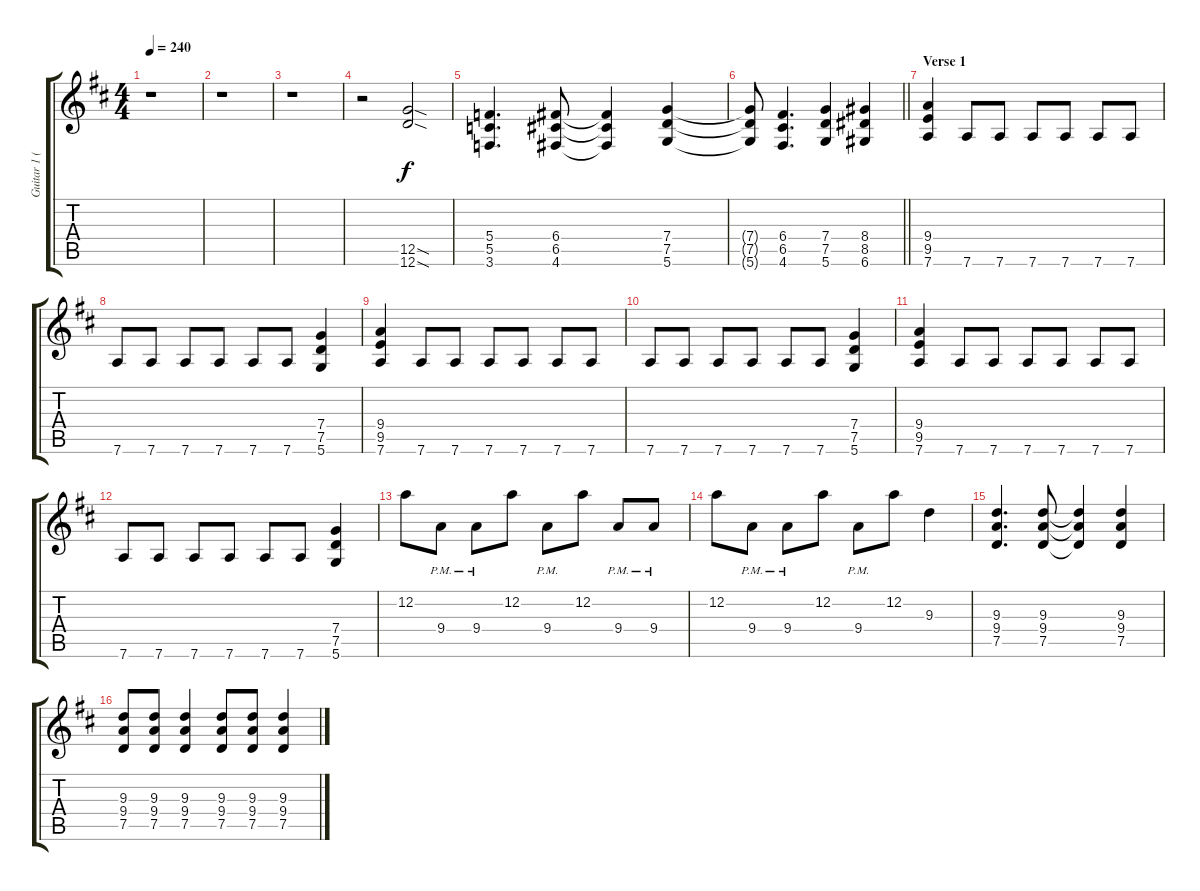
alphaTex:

\track ("Guitar 1 (Rhythm)" "Guitar 1 (") {instrument overdrivenguitar}
\staff {score tabs}
\tuning (D4 A3 F3 C3 G2 D2) {hide}
\ts (4 4)
\tempo 240
\clef g2
\ks d
r.1{dy f} |
r.1 |
r.1 |
r.2 (12.5{sod} 12.6{sod}).2 |
(5.4 5.5 3.6).4{d} (6.4 6.5 4.6).8 (6.4{t} 6.5{t} 4.6{t}).4 (7.4 7.5 5.6).4 |
\barLineRight lightlight
(7.4{t} 7.5{t} 5.6{t}).8 (6.4 6.5 4.6).4{d} (7.4 7.5 5.6).4 (8.4 8.5 6.6).4 |
\section ("" "Verse 1")
(9.4 9.5 7.6).4 7.6.8 7.6.8 7.6.8 7.6.8 7.6.8 7.6.8 |
7.6.8 7.6.8 7.6.8 7.6.8 7.6.8 7.6.8 (7.4 7.5 5.6).4 |
(9.4 9.5 7.6).4 7.6.8 7.6.8 7.6.8 7.6.8 7.6.8 7.6.8 |
7.6.8 7.6.8 7.6.8 7.6.8 7.6.8 7.6.8 (7.4 7.5 5.6).4 |
(9.4 9.5 7.6).4 7.6.8 7.6.8 7.6.8 7.6.8 7.6.8 7.6.8 |
7.6.8 7.6.8 7.6.8 7.6.8 7.6.8 7.6.8 (7.4 7.5 5.6).4 |
12.2.8 9.4{pm}.8 9.4{pm}.8 12.2.8 9.4{pm}.8 12.2.8 9.4{pm}.8 9.4{pm}.8 |
12.2.8 9.4{pm}.8 9.4{pm}.8 12.2.8 9.4{pm}.8 12.2.8 9.3.4 |
(9.3 9.4 7.5).4{d} (9.3 9.4 7.5).8 (9.3{t} 9.4{t} 7.5{t}).4 (9.3 9.4 7.5).4 |
(9.3 9.4 7.5).8 (9.3 9.4 7.5).8 (9.3 9.4 7.5).4 (9.3 9.4 7.5).8 (9.3 9.4 7.5).8 (9.3 9.4 7.5).4
